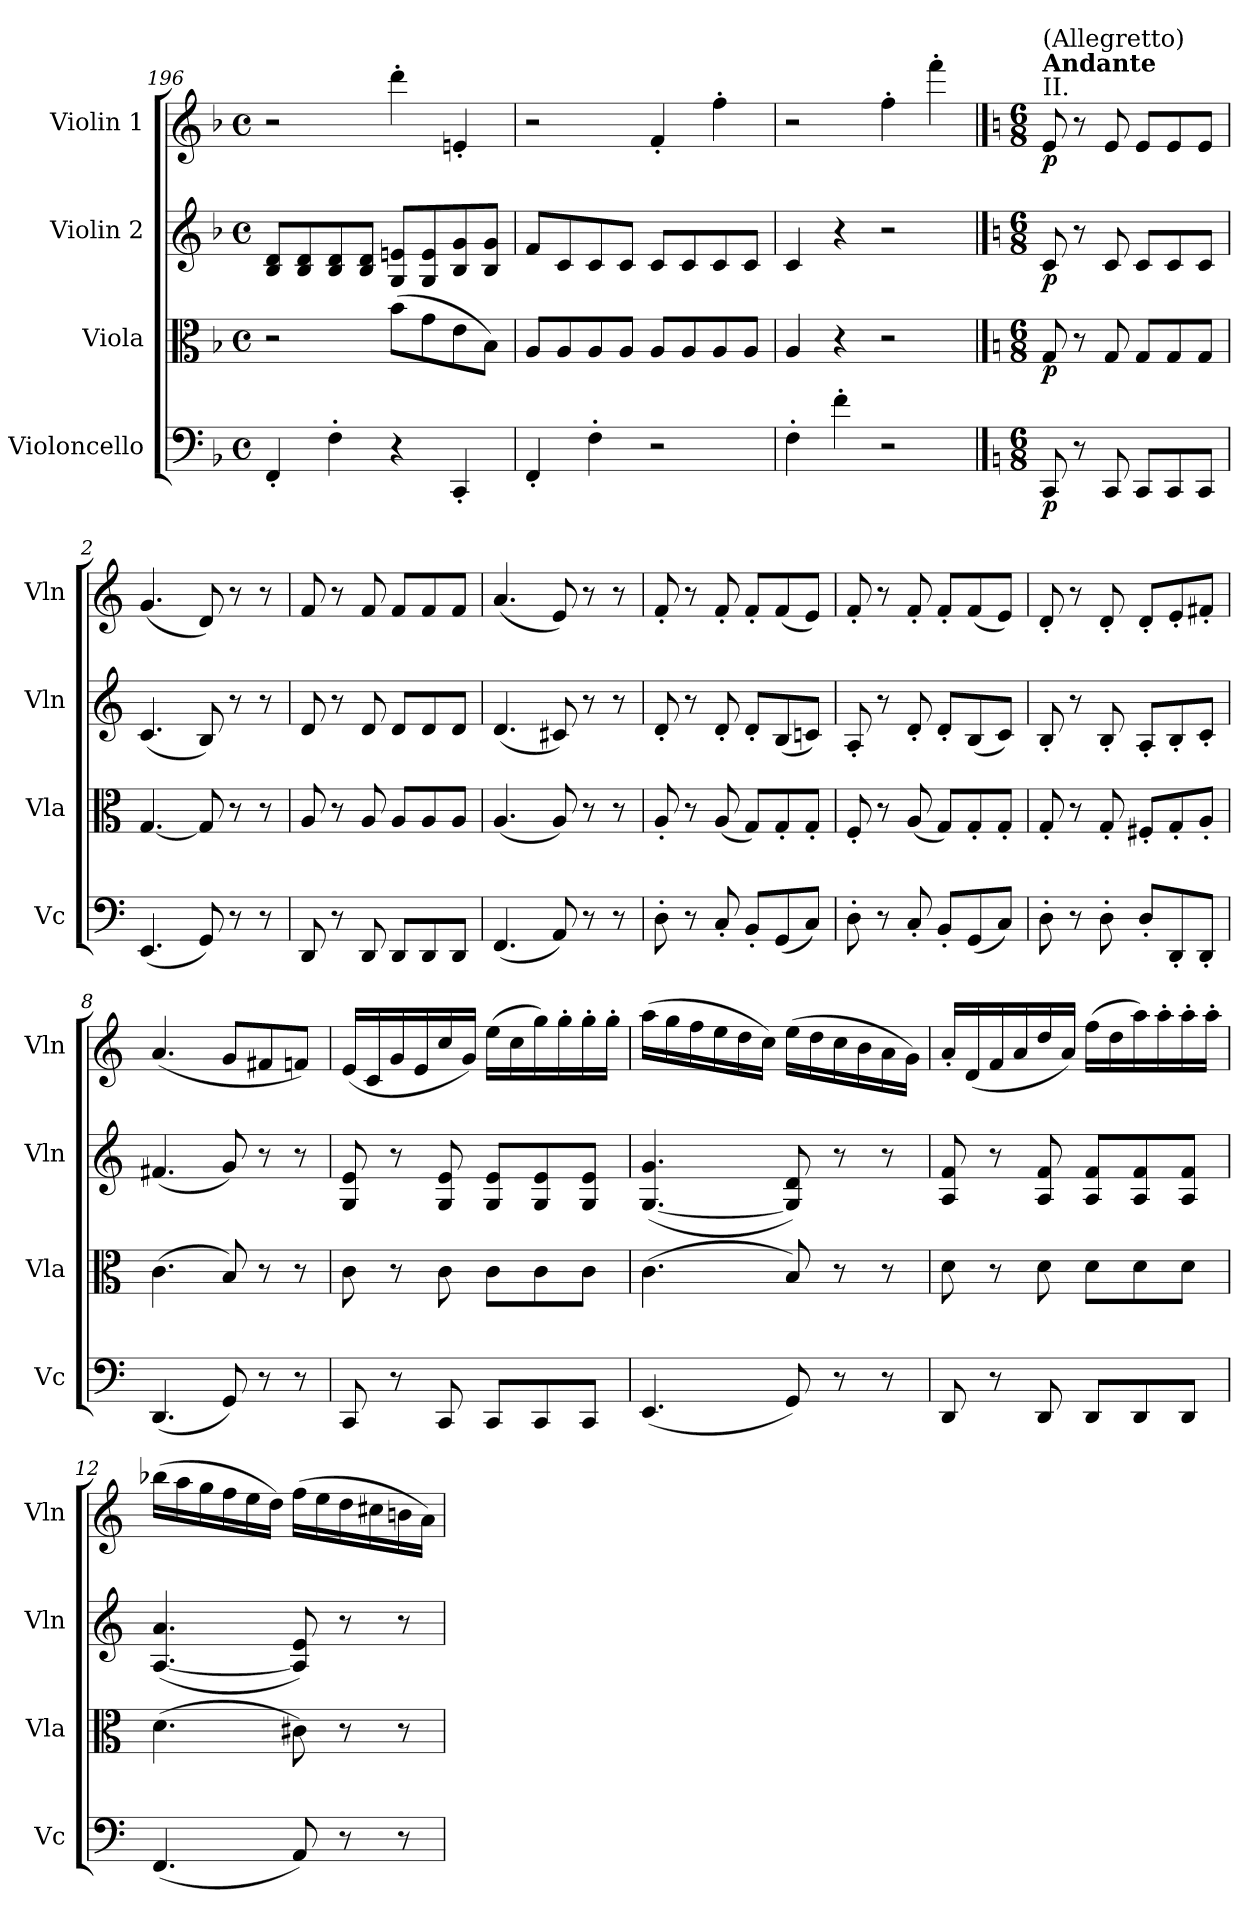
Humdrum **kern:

**kern	**dynam	**kern	**dynam	**kern	**dynam	**kern	**dynam
*part4	*part4	*part3	*part3	*part2	*part2	*part1	*part1
*staff4	*staff4	*staff3	*staff3	*staff2	*staff2	*staff1	*staff1
*I"Violoncello	*	*I"Viola	*	*I"Violin 2	*	*I"Violin 1	*
*I'Vc	*	*I'Vla	*	*I'Vln	*	*I'Vln	*
*clefF4	*	*clefC3	*	*clefG2	*	*clefG2	*
*k[b-]	*	*k[b-]	*	*k[b-]	*	*k[b-]	*
*M4/4	*	*M4/4	*	*M4/4	*	*M4/4	*
*met(c)	*	*met(c)	*	*met(c)	*	*met(c)	*
=196	=196	=196	=196	=196	=196	=196	=196
4FF'/	.	2r	.	8B-/ 8d/L	.	2r	.
.	.	.	.	8B-/ 8d/	.	.	.
4F'\	.	.	.	8B-/ 8d/	.	.	.
.	.	.	.	8B-/ 8d/J	.	.	.
4r	.	(8b-\L	.	8G/ 8en/L	.	4ddd'\	.
.	.	8g\	.	8G/ 8e/	.	.	.
4CC'/	.	8e\	.	8B-/ 8g/	.	4en'/	.
.	.	8B-\J)	.	8B-/ 8g/J	.	.	.
=197	=197	=197	=197	=197	=197	=197	=197
4FF'/	.	8A/L	.	8f/L	.	2r	.
.	.	8A/	.	8c/	.	.	.
4F'\	.	8A/	.	8c/	.	.	.
.	.	8A/J	.	8c/J	.	.	.
2r	.	8A/L	.	8c/L	.	4f'/	.
.	.	8A/	.	8c/	.	.	.
.	.	8A/	.	8c/	.	4ff'\	.
.	.	8A/J	.	8c/J	.	.	.
=198	=198	=198	=198	=198	=198	=198	=198
4F'\	.	4A/	.	4c/	.	2r	.
4f'\	.	4r	.	4r	.	.	.
2r	.	2r	.	2r	.	4ff'\	.
.	.	.	.	.	.	4fff'\	.
!!LO:PB:g=z
==1	==1	==1	==1	==1	==1	==1	==1
*k[]	*	*k[]	*	*k[]	*	*k[]	*
*M6/8	*	*M6/8	*	*M6/8	*	*M6/8	*
!	!	!	!	!	!	!LO:TX:a:t=II.	!
!	!	!	!	!	!	!LO:TX:a:B:t=Andante	!
!	!	!	!	!	!	!LO:TX:a:t=(Allegretto)	!
!	!LO:DY:b	!	!LO:DY:b	!	!LO:DY:b	!	!LO:DY:b
8CC/	p	8G/	p	8c/	p	8e/	p
8r	.	8r	.	8r	.	8r	.
8CC/	.	8G/	.	8c/	.	8e/	.
8CC/L	.	8G/L	.	8c/L	.	8e/L	.
8CC/	.	8G/	.	8c/	.	8e/	.
8CC/J	.	8G/J	.	8c/J	.	8e/J	.
=2	=2	=2	=2	=2	=2	=2	=2
(4.EE/	.	[4.G/	.	(4.c/	.	(4.g/	.
8GG/)	.	8G/]	.	8B/)	.	8d/)	.
8r	.	8r	.	8r	.	8r	.
8r	.	8r	.	8r	.	8r	.
=3	=3	=3	=3	=3	=3	=3	=3
8DD/	.	8A/	.	8d/	.	8f/	.
8r	.	8r	.	8r	.	8r	.
8DD/	.	8A/	.	8d/	.	8f/	.
8DD/L	.	8A/L	.	8d/L	.	8f/L	.
8DD/	.	8A/	.	8d/	.	8f/	.
8DD/J	.	8A/J	.	8d/J	.	8f/J	.
=4	=4	=4	=4	=4	=4	=4	=4
(4.FF/	.	(4.A/	.	(4.d/	.	(4.a/	.
8AA/)	.	8A/)	.	8c#X/)	.	8e/)	.
8r	.	8r	.	8r	.	8r	.
8r	.	8r	.	8r	.	8r	.
=5	=5	=5	=5	=5	=5	=5	=5
8D'\	.	8A'/	.	8d'/	.	8f'/	.
8r	.	8r	.	8r	.	8r	.
8C'/	.	(8A/	.	8d'/	.	8f'/	.
8BB'/L	.	8G/L)	.	8d'/L	.	8f'/L	.
(8GG/	.	8G'/	.	(8B/	.	(8f/	.
8C/J)	.	8G'/J	.	8cn/J)	.	8e/J)	.
=6	=6	=6	=6	=6	=6	=6	=6
8D'\	.	8F'/	.	8A'/	.	8f'/	.
8r	.	8r	.	8r	.	8r	.
8C'/	.	(8A/	.	8d'/	.	8f'/	.
8BB'/L	.	8G/L)	.	8d'/L	.	8f'/L	.
(8GG/	.	8G'/	.	(8B/	.	(8f/	.
8C/J)	.	8G'/J	.	8c/J)	.	8e/J)	.
=7	=7	=7	=7	=7	=7	=7	=7
8D'\	.	8G'/	.	8B'/	.	8d'/	.
8r	.	8r	.	8r	.	8r	.
8D'\	.	8G'/	.	8B'/	.	8d'/	.
8D'/L	.	8F#X'/L	.	8A'/L	.	8d'/L	.
8DD'/	.	8G'/	.	8B'/	.	8e'/	.
8DD'/J	.	8A'/J	.	8c'/J	.	8f#X'/J	.
!!LO:LB:g=z
=8	=8	=8	=8	=8	=8	=8	=8
(4.DD/	.	(4.c\	.	(4.f#X/	.	(4.a/	.
8GG/)	.	8B/)	.	8g/)	.	8g/L	.
8r	.	8r	.	8r	.	8f#X/	.
8r	.	8r	.	8r	.	8fn/J)	.
!!LO:LB:g=z
=9	=9	=9	=9	=9	=9	=9	=9
8CC/	.	8c\	.	8G/ 8e/	.	(16e/LL	.
.	.	.	.	.	.	16c/	.
8r	.	8r	.	8r	.	16g/	.
.	.	.	.	.	.	16e/	.
8CC/	.	8c\	.	8G/ 8e/	.	16cc/	.
.	.	.	.	.	.	16g/JJ)	.
8CC/L	.	8c\L	.	8G/ 8e/L	.	(16ee\LL	.
.	.	.	.	.	.	16cc\	.
8CC/	.	8c\	.	8G/ 8e/	.	16gg\)	.
.	.	.	.	.	.	16gg'\	.
8CC/J	.	8c\J	.	8G/ 8e/J	.	16gg'\	.
.	.	.	.	.	.	16gg'\JJ	.
=10	=10	=10	=10	=10	=10	=10	=10
(4.EE/	.	(4.c\	.	(>[4.G/ 4.g/	.	(16aa\LL	.
.	.	.	.	.	.	16gg\	.
.	.	.	.	.	.	16ff\	.
.	.	.	.	.	.	16ee\	.
.	.	.	.	.	.	16dd\	.
.	.	.	.	.	.	16cc\JJ)	.
8GG/)	.	8B/)	.	8G/] 8d/)	.	(16ee\LL	.
.	.	.	.	.	.	16dd\	.
8r	.	8r	.	8r	.	16cc\	.
.	.	.	.	.	.	16b\	.
8r	.	8r	.	8r	.	16a\	.
.	.	.	.	.	.	16g\JJ)	.
=11	=11	=11	=11	=11	=11	=11	=11
8DD/	.	8d\	.	8A/ 8f/	.	16a'/LL	.
.	.	.	.	.	.	(16d/	.
8r	.	8r	.	8r	.	16f/	.
.	.	.	.	.	.	16a/	.
8DD/	.	8d\	.	8A/ 8f/	.	16dd/	.
.	.	.	.	.	.	16a/JJ)	.
8DD/L	.	8d\L	.	8A/ 8f/L	.	(16ff\LL	.
.	.	.	.	.	.	16dd\	.
8DD/	.	8d\	.	8A/ 8f/	.	16aa\)	.
.	.	.	.	.	.	16aa'\	.
8DD/J	.	8d\J	.	8A/ 8f/J	.	16aa'\	.
.	.	.	.	.	.	16aa'\JJ	.
!!LO:LB:g=z
=12	=12	=12	=12	=12	=12	=12	=12
(4.FF/	.	(4.d\	.	(>[4.A/ 4.a/	.	(16bb-X\LL	.
.	.	.	.	.	.	16aa\	.
.	.	.	.	.	.	16gg\	.
.	.	.	.	.	.	16ff\	.
.	.	.	.	.	.	16ee\	.
.	.	.	.	.	.	16dd\JJ)	.
8AA/)	.	8c#X\)	.	8A/] 8e/)	.	(16ff\LL	.
.	.	.	.	.	.	16ee\	.
8r	.	8r	.	8r	.	16dd\	.
.	.	.	.	.	.	16cc#X\	.
8r	.	8r	.	8r	.	16bn\	.
.	.	.	.	.	.	16a\JJ)	.
=	=	=	=	=	=	=	=
*-	*-	*-	*-	*-	*-	*-	*-
